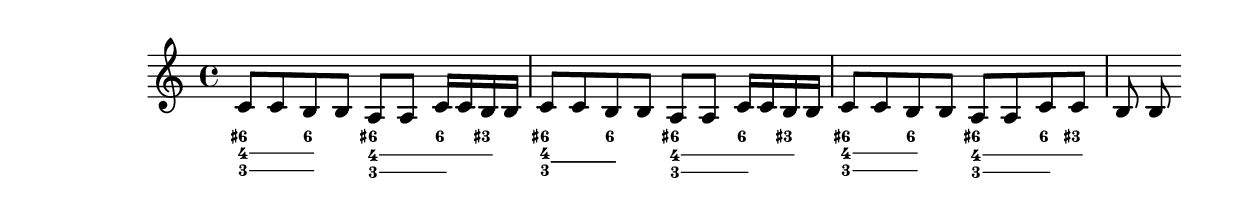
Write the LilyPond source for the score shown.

%% DO NOT EDIT this file manually; it is automatically
%% generated from LSR http://lsr.dsi.unimi.it
%% Make any changes in LSR itself, or in Documentation/snippets/new/ ,
%% and then run scripts/auxiliar/makelsr.py
%%
%% This file is in the public domain.
\version "2.14.0"

\header {
  lsrtags = "chords, tweaks-and-overrides"

%% Translation of GIT committish: 2d548a99cb9dba80f2ff035582009477cd37eceb
  texidoces = "
Allí donde se utilicen líneas extensoras para el bajo cifrado mediante
el establecimiento de @code{useBassFigureExtenders} al valor
verdadero, las parejas de líneas extensoras congruentes se centran
verticalmente si el valor de @code{figuredBassCenterContinuations}
tiene el valor verdadero.

"
  doctitlees = "Centrado vertical de las líneas de bajo cifrado emparejadas"



  texidoc = "
Where figured bass extender lines are being used by setting
@code{useBassFigureExtenders} to true, pairs of congruent figured bass
extender lines are vertically centered if
@code{figuredBassCenterContinuations} is set to true.

"
  doctitle = "Vertically centering paired figured bass extenders"
} % begin verbatim

<<
  \relative c' {
    c8 c b b a a c16 c b b
    c8 c b b a a c16 c b b
    c8 c b b a a c c b b
  }
  \figures {
    \set useBassFigureExtenders = ##t
    <6+ 4 3>4 <6 4 3>8 r
    <6+ 4 3>4 <6 4 3>8 <4 3+>16 r
    \set figuredBassCenterContinuations = ##t
    <6+ 4 3>4 <6 4 3>8 r
    <6+ 4 3>4 <6 4 3>8 <4 3+>16 r
    \set figuredBassCenterContinuations = ##f
    <6+ 4 3>4 <6 4 3>8 r
    <6+ 4 3>4 <6 4 3>8 <4 3+>8
  }
>>

